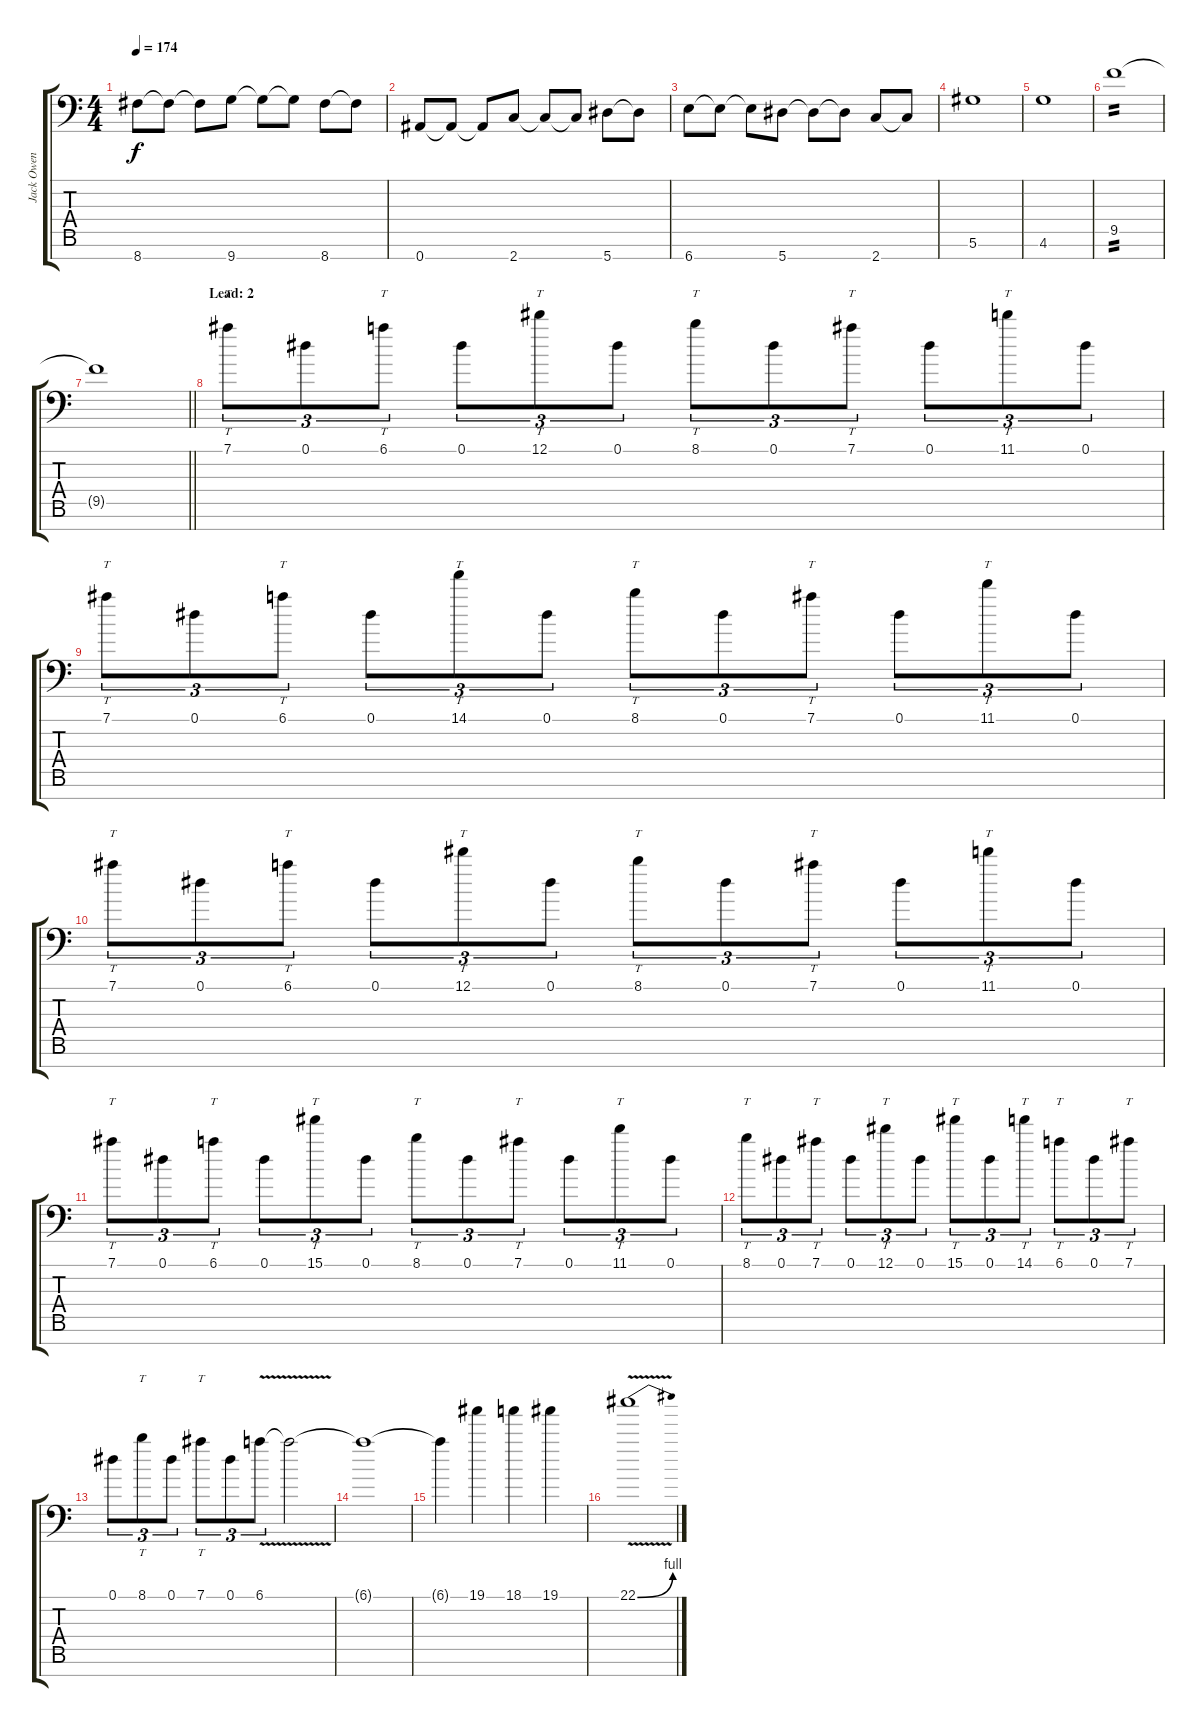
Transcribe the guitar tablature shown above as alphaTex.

\track ("Jack Owen" "Jack Owen") {instrument distortionguitar}
\staff {score tabs}
\tuning (Eb4 Bb3 Gb3 Db3 Ab2 Eb2 Bb1) {hide}
\ts (4 4)
\tempo 174
\clef f4
\ks c
8.7.8{dy f} 8.7{t}.8 8.7{t}.8 9.7.8 9.7{t}.8 9.7{t}.8 8.7.8 8.7{t}.8 |
0.7.8 0.7{t}.8 0.7{t}.8 2.7.8 2.7{t}.8 2.7{t}.8 5.7.8 5.7{t}.8 |
6.7.8 6.7{t}.8 6.7{t}.8 5.7.8 5.7{t}.8 5.7{t}.8 2.7.8 2.7{t}.8 |
5.6.1 |
4.6.1 |
9.5.1{tp 2} |
\barLineRight lightlight
9.5{t}.1 |
\section ("" "Lead: 2")
7.1.8{tt tu (3 2)} 0.1.8{tu (3 2)} 6.1.8{tt tu (3 2)} 0.1.8{tu (3 2)} 12.1.8{tt tu (3 2)} 0.1.8{tu (3 2)} 8.1.8{tt tu (3 2)} 0.1.8{tu (3 2)} 7.1.8{tt tu (3 2)} 0.1.8{tu (3 2)} 11.1.8{tt tu (3 2)} 0.1.8{tu (3 2)} |
7.1.8{tt tu (3 2)} 0.1.8{tu (3 2)} 6.1.8{tt tu (3 2)} 0.1.8{tu (3 2)} 14.1.8{tt tu (3 2)} 0.1.8{tu (3 2)} 8.1.8{tt tu (3 2)} 0.1.8{tu (3 2)} 7.1.8{tt tu (3 2)} 0.1.8{tu (3 2)} 11.1.8{tt tu (3 2)} 0.1.8{tu (3 2)} |
7.1.8{tt tu (3 2)} 0.1.8{tu (3 2)} 6.1.8{tt tu (3 2)} 0.1.8{tu (3 2)} 12.1.8{tt tu (3 2)} 0.1.8{tu (3 2)} 8.1.8{tt tu (3 2)} 0.1.8{tu (3 2)} 7.1.8{tt tu (3 2)} 0.1.8{tu (3 2)} 11.1.8{tt tu (3 2)} 0.1.8{tu (3 2)} |
7.1.8{tt tu (3 2)} 0.1.8{tu (3 2)} 6.1.8{tt tu (3 2)} 0.1.8{tu (3 2)} 15.1.8{tt tu (3 2)} 0.1.8{tu (3 2)} 8.1.8{tt tu (3 2)} 0.1.8{tu (3 2)} 7.1.8{tt tu (3 2)} 0.1.8{tu (3 2)} 11.1.8{tt tu (3 2)} 0.1.8{tu (3 2)} |
8.1.8{tt tu (3 2)} 0.1.8{tu (3 2)} 7.1.8{tt tu (3 2)} 0.1.8{tu (3 2)} 12.1.8{tt tu (3 2)} 0.1.8{tu (3 2)} 15.1.8{tt tu (3 2)} 0.1.8{tu (3 2)} 14.1.8{tt tu (3 2)} 6.1.8{tt tu (3 2)} 0.1.8{tu (3 2)} 7.1.8{tt tu (3 2)} |
0.1.8{tu (3 2)} 8.1.8{tt tu (3 2)} 0.1.8{tu (3 2)} 7.1.8{tt tu (3 2)} 0.1.8{tu (3 2)} 6.1{v}.8{tu (3 2)} 6.1{t}.2 |
6.1{t}.1 |
6.1{t}.4 19.1.4 18.1.4 19.1.4 |
22.1{be (bend 0 0 60 4) v}.1
